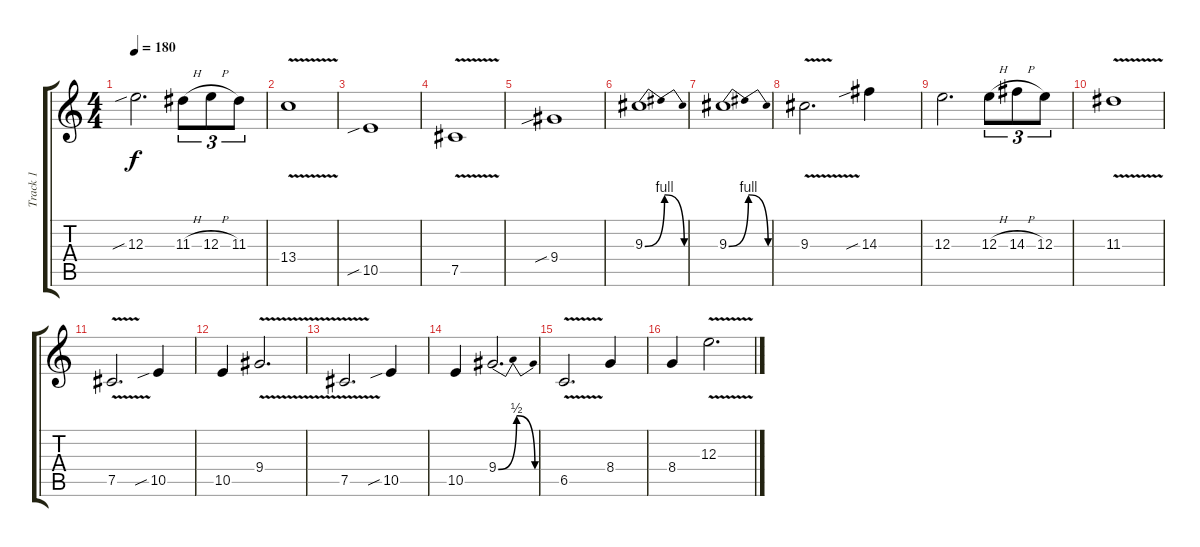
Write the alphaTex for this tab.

\track ("Track 1" "Track 1") {instrument distortionguitar}
\staff {score tabs}
\tuning (Db4 Ab3 E3 B2 Gb2 Db2) {hide}
\ts (4 4)
\tempo 180
\clef g2
\ks c
12.3{sib}.2{d dy f} 11.3{h}.8{tu (3 2)} 12.3{h}.8{tu (3 2)} 11.3.8{tu (3 2)} |
13.4{v}.1 |
10.5{sib}.1 |
7.5{v}.1 |
9.4{sib}.1 |
9.3{be (bendrelease 0 0 30 4 30 4 60 0)}.1 |
9.3{be (bendrelease 0 0 30 4 45 4 60 0)}.1 |
9.3{v}.2{d} 14.3{sib}.4 |
12.3.2{d} 12.3{h}.8{tu (3 2)} 14.3{h}.8{tu (3 2)} 12.3.8{tu (3 2)} |
11.3{v}.1 |
7.5{v}.2{d} 10.5{sib}.4 |
10.5.4 9.4{v}.2{d} |
7.5{v}.2{d} 10.5{sib}.4 |
10.5.4 9.4{be (bendrelease 0 0 30 2 45 2 60 0)}.2{d} |
6.5{v}.2{d} 8.4.4 |
8.4.4 12.3{v}.2{d}
